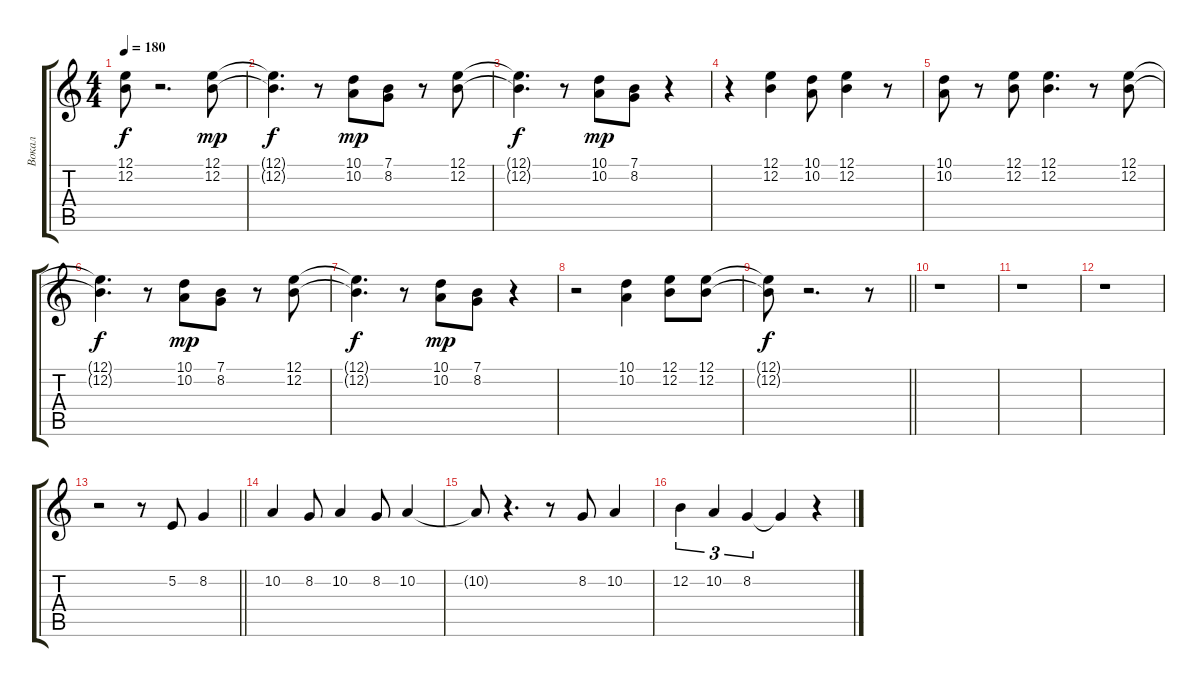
\track ("Вокал" "Вокал") {instrument oboe}
\staff {score tabs}
\tuning (E4 B3 G3 D3 A2 E2) {hide}
\ts (4 4)
\tempo 180
\clef g2
\ks c
(12.1{t} 12.2{t}).8{dy f} r.2{d} (12.1 12.2).8{dy mp} |
(12.1{t} 12.2{t}).4{d dy f} r.8 (10.1 10.2).8{dy mp} (7.1 8.2).8 r.8 (12.1 12.2).8 |
(12.1{t} 12.2{t}).4{d dy f} r.8 (10.1 10.2).8{dy mp} (7.1 8.2).8 r.4 |
r.4 (12.1 12.2).4 (10.1 10.2).8 (12.1 12.2).4 r.8 |
(10.1 10.2).8 r.8 (12.1 12.2).8 (12.1 12.2).4{d} r.8 (12.1 12.2).8 |
(12.1{t} 12.2{t}).4{d dy f} r.8 (10.1 10.2).8{dy mp} (7.1 8.2).8 r.8 (12.1 12.2).8 |
(12.1{t} 12.2{t}).4{d dy f} r.8 (10.1 10.2).8{dy mp} (7.1 8.2).8 r.4 |
r.2 (10.1 10.2).4 (12.1 12.2).8 (12.1 12.2).8 |
\barLineRight lightlight
(12.1{t} 12.2{t}).8{dy f} r.2{d} r.8 |
r.1 |
r.1 |
r.1 |
\barLineRight lightlight
r.2 r.8 5.2.8 8.2.4 |
10.2.4 8.2.8 10.2.4 8.2.8 10.2.4 |
10.2{t}.8 r.4{d} r.8 8.2.8 10.2.4 |
12.2.4{tu (3 2)} 10.2.4{tu (3 2)} 8.2.4{tu (3 2)} 8.2{t}.4 r.4
